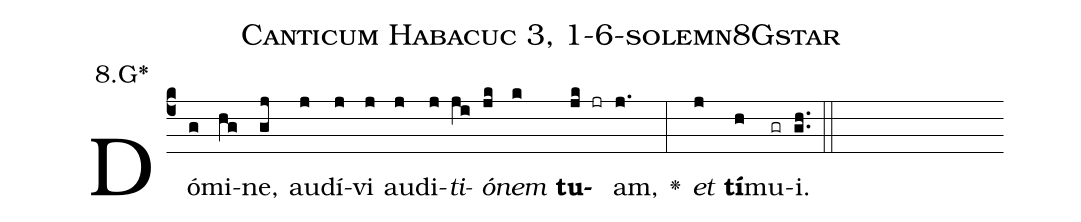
name: Canticum Habacuc 3, 1-6-solemn8Gstar;
annotation: 8.G*;
%%
(c4)Dó(g)mi(hg)ne,(gj) au(j)dí(j)vi(j) au(j)di(j)<i>ti</i>(ji)<i>ó</i>(jk)<i>nem</i>(k) <b>tu</b>(jk jr)am,(j.) <v>\greheightstar</v>(:) <i>et</i>(j) <b>tí</b>(h)mu(gr)i.(gh..) (::)


%E(j) u(j) o(i) u(j) a(h) e.(gh..) (::)
